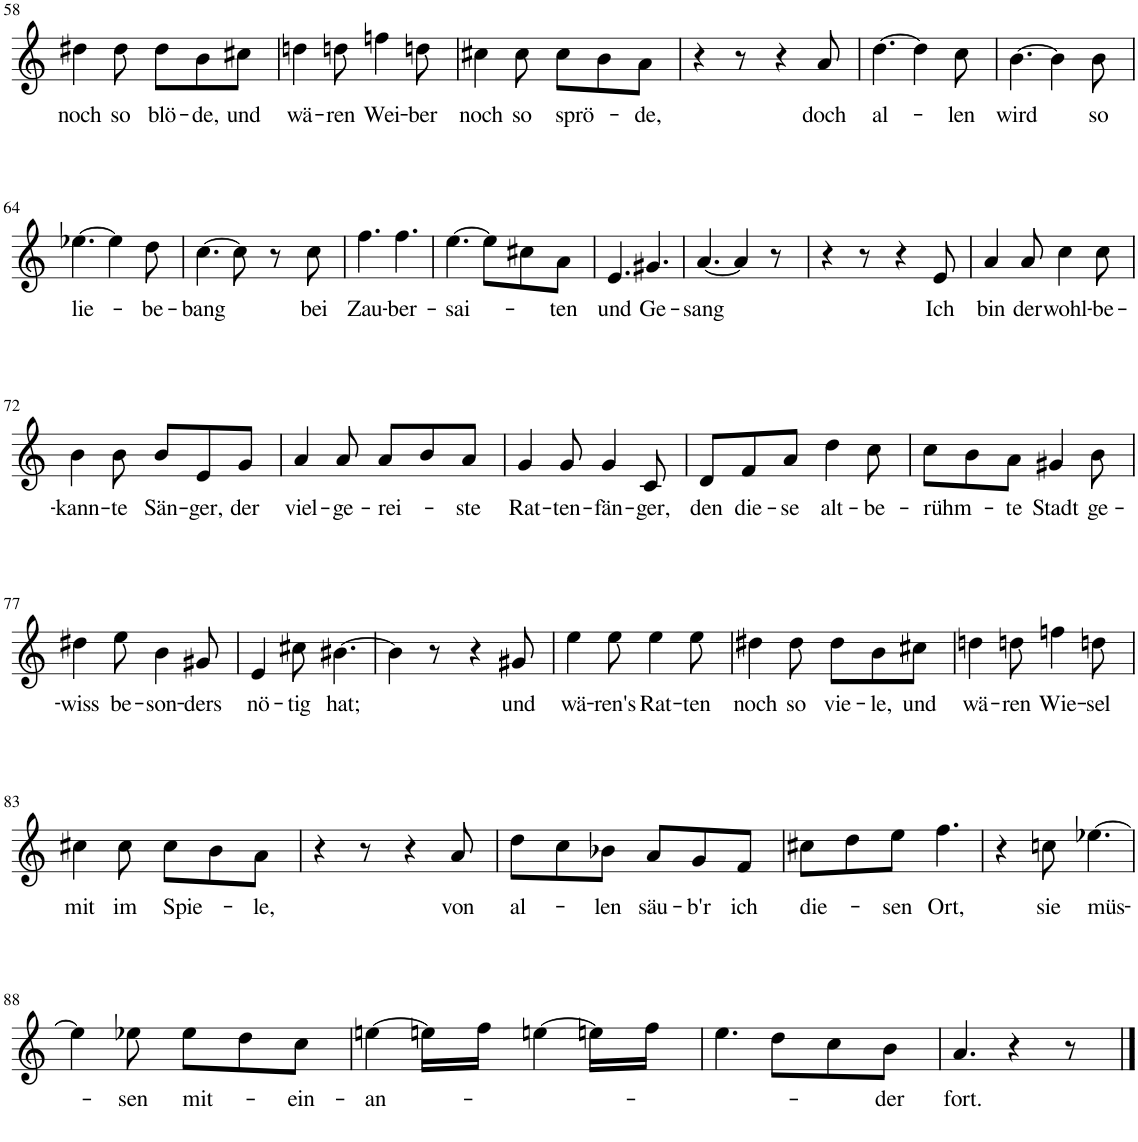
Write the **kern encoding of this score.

**kern	**text
*part1	*part1
*staff1	*staff1
*I"Piano	*
*I'Pno	*
!!LO:PB:g=z
*clefG2	*
*k[]	*
*M6/8	*
=58	=58
!	!LO:LY:b
4dd#X\	noch
!	!LO:LY:b
8dd#\	so
!	!LO:LY:b
8dd#\L	blö-
!	!LO:LY:b
8b\	-de,
!	!LO:LY:b
8cc#X\J	und
=59	=59
!	!LO:LY:b
4ddn\	wä-
!	!LO:LY:b
8ddn\	-ren
!	!LO:LY:b
4ffn\	Wei-
!	!LO:LY:b
8ddn\	-ber
=60	=60
!	!LO:LY:b
4cc#X\	noch
!	!LO:LY:b
8cc#\	so
!	!LO:LY:b
8cc#\L	sprö-
8b\	.
!	!LO:LY:b
8a\J	-de,
=61	=61
4r	.
8r	.
4r	.
!	!LO:LY:b
8a/	doch
=62	=62
!	!LO:LY:b
[4.dd\	al-
4dd\]	.
!	!LO:LY:b
8cc\	-len
=63	=63
!	!LO:LY:b
[4.b\	wird
4b\]	.
!	!LO:LY:b
8b\	so
!!LO:LB:g=z
=64	=64
!	!LO:LY:b
[4.ee-X\	lie-
4ee-\]	.
!	!LO:LY:b
8dd\	-be-
=65	=65
!	!LO:LY:b
[4.cc\	-bang
8cc\]	.
8r	.
!	!LO:LY:b
8cc\	bei
=66	=66
!	!LO:LY:b
4.ff\	Zau-
!	!LO:LY:b
4.ff\	-ber-
=67	=67
!	!LO:LY:b
[4.ee\	-sai-
8ee\L]	.
8cc#X\	.
!	!LO:LY:b
8a\J	-ten
=68	=68
!	!LO:LY:b
4.e/	und
!	!LO:LY:b
4.g#X/	Ge-
=69	=69
!	!LO:LY:b
[4.a/	-sang
4a/]	.
8r	.
=70	=70
4r	.
8r	.
4r	.
!	!LO:LY:b
8e/	Ich
=71	=71
!	!LO:LY:b
4a/	bin
!	!LO:LY:b
8a/	der
!	!LO:LY:b
4cc\	wohl-
!	!LO:LY:b
8cc\	-be-
!!LO:LB:g=z
=72	=72
!	!LO:LY:b
4b\	-kann-
!	!LO:LY:b
8b\	-te
!	!LO:LY:b
8b/L	Sän-
!	!LO:LY:b
8e/	-ger,
!	!LO:LY:b
8g/J	der
=73	=73
!	!LO:LY:b
4a/	viel-
!	!LO:LY:b
8a/	-ge-
!	!LO:LY:b
8a/L	-rei-
8b/	.
!	!LO:LY:b
8a/J	-ste
=74	=74
!	!LO:LY:b
4g/	Rat-
!	!LO:LY:b
8g/	-ten-
!	!LO:LY:b
4g/	-fän-
!	!LO:LY:b
8c/	-ger,
=75	=75
!	!LO:LY:b
8d/L	den
!	!LO:LY:b
8f/	die-
!	!LO:LY:b
8a/J	-se
!	!LO:LY:b
4dd\	alt-
!	!LO:LY:b
8cc\	-be-
=76	=76
!	!LO:LY:b
8cc\L	-rühm-
8b\	.
!	!LO:LY:b
8a\J	-te
!	!LO:LY:b
4g#X/	Stadt
!	!LO:LY:b
8b\	ge-
!!LO:LB:g=z
=77	=77
!	!LO:LY:b
4dd#X\	-wiss
!	!LO:LY:b
8ee\	be-
!	!LO:LY:b
4b\	-son-
!	!LO:LY:b
8g#X/	-ders
=78	=78
!	!LO:LY:b
4e/	nö-
!	!LO:LY:b
8cc#X\	-tig
!	!LO:LY:b
[4.b#X\	hat;
=79	=79
4b#\]	.
8r	.
4r	.
!	!LO:LY:b
8g#X/	und
=80	=80
!	!LO:LY:b
4ee\	wä-
!	!LO:LY:b
8ee\	-ren's
!	!LO:LY:b
4ee\	Rat-
!	!LO:LY:b
8ee\	-ten
=81	=81
!	!LO:LY:b
4dd#X\	noch
!	!LO:LY:b
8dd#\	so
!	!LO:LY:b
8dd#\L	vie-
!	!LO:LY:b
8b\	-le,
!	!LO:LY:b
8cc#X\J	und
=82	=82
!	!LO:LY:b
4ddn\	wä-
!	!LO:LY:b
8ddn\	-ren
!	!LO:LY:b
4ffn\	Wie-
!	!LO:LY:b
8ddn\	-sel
!!LO:LB:g=z
=83	=83
!	!LO:LY:b
4cc#X\	mit
!	!LO:LY:b
8cc#\	im
!	!LO:LY:b
8cc#\L	Spie-
8b\	.
!	!LO:LY:b
8a\J	-le,
=84	=84
4r	.
8r	.
4r	.
!	!LO:LY:b
8a/	von
=85	=85
!	!LO:LY:b
8dd\L	al-
8cc\	.
!	!LO:LY:b
8b-X\J	-len
!	!LO:LY:b
8a/L	säu-
!	!LO:LY:b
8g/	-b'r
!	!LO:LY:b
8f/J	ich
=86	=86
!	!LO:LY:b
8cc#X\L	die-
8dd\	.
!	!LO:LY:b
8ee\J	-sen
!	!LO:LY:b
4.ff\	Ort,
=87	=87
4r	.
!	!LO:LY:b
8ccn\	sie
!	!LO:LY:b
[4.ee-X\	müs-
!!LO:LB:g=z
=88	=88
4ee-\]	.
!	!LO:LY:b
8ee-X\	-sen
!	!LO:LY:b
8ee-\L	mit-
8dd\	.
!	!LO:LY:b
8cc\J	-ein-
=89	=89
!	!LO:LY:b
[4een\	-an-
16een\LL]	.
16ff\JJ	.
[4een\	.
16een\LL]	.
16ff\JJ	.
=90	=90
4.ee\	.
8dd\L	.
8cc\	.
!	!LO:LY:b
8b\J	-der
=91	=91
!	!LO:LY:b
4.a/	fort.
4r	.
8r	.
==	==
*-	*-
